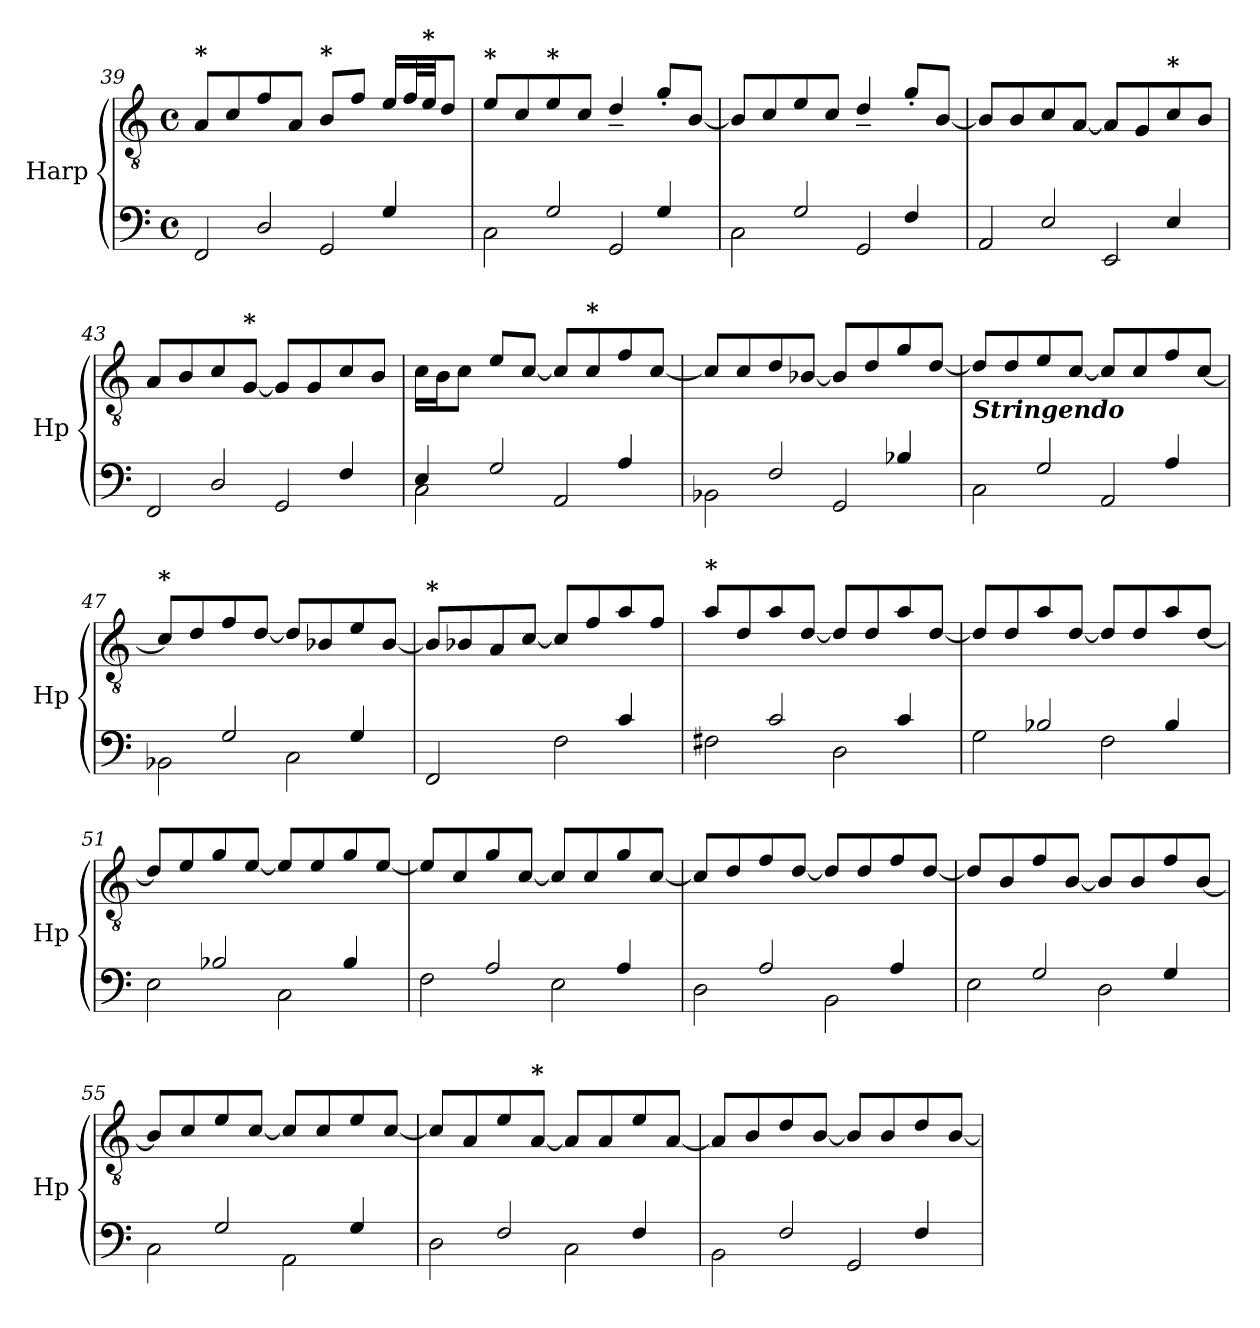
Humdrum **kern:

**kern	**kern	**dynam
*part1	*part1	*part1
*staff2	*staff1	*staff1/2
*I"Harp	*	*
*I'Hp	*	*
!!LO:LB:g=z
*clefF4	*clefGv2	*
*k[]	*k[]	*
*M4/4	*M4/4	*
*met(c)	*met(c)	*
=39	=39	=39
*^	*	*
!	!	!LO:TX:a:B:t=*	!
4ryy	2FF/	8A/L	.
.	.	8c/	.
2D/	.	8f/	.
.	.	8A/J	.
!	!	!LO:TX:a:B:t=*	!
.	2GG/	8B/L	.
.	.	8f/J	.
4G/	.	16e/LL	.
.	.	32f/L	.
!	!	!LO:TX:a:B:t=*	!
.	.	32e/JJ	.
.	.	8d/J	.
=40	=40	=40	=40
!	!	!LO:TX:a:B:t=*	!
4ryy	2C\	8e/L	.
.	.	8c/	.
!	!	!LO:TX:a:B:t=*	!
2G/	.	8e/	.
.	.	8c/J	.
.	2GG/	4d~/	.
4G/	.	8g'/L	.
.	.	[8B/J	.
=41	=41	=41	=41
4ryy	2C\	8B/L]	.
.	.	8c/	.
2G/	.	8e/	.
.	.	8c/J	.
.	2GG/	4d~/	.
4F/	.	8g'/L	.
.	.	[8B/J	.
=42	=42	=42	=42
4ryy	2AA/	8B/L]	.
.	.	8B/	.
2E/	.	8c/	.
.	.	[8A/J	.
.	2EE/	8A/L]	.
.	.	8G/	.
!	!	!LO:TX:a:B:t=*	!
4E/	.	8c/	.
.	.	8B/J	.
=43	=43	=43	=43
4ryy	2FF/	8A/L	.
.	.	8B/	.
2D/	.	8c/	.
!	!	!LO:TX:a:B:t=*	!
.	.	[8G/J	.
.	2GG/	8G/L]	.
.	.	8G/	.
4F/	.	8c/	.
.	.	8B/J	.
!!LO:LB:g=z
=44	=44	=44	=44
4E/	2C\	16c\LL	.
.	.	16B\J	.
.	.	8c\J	.
2G/	.	8e/L	.
.	.	[8c/J	.
.	2AA/	8c/L]	.
!	!	!LO:TX:a:B:t=*	!
.	.	8c/	.
4A/	.	8f/	.
.	.	[8c/J	.
=45	=45	=45	=45
4ryy	2BB-X\	8c/L]	.
.	.	8c/	.
2F/	.	8d/	.
.	.	[8B-X/J	.
.	2GG/	8B-/L]	.
.	.	8d/	.
4B-X/	.	8g/	.
.	.	[8d/J	.
=46	=46	=46	=46
!	!	!LO:TX:b:Bi:t=Stringendo	!
4ryy	2C\	8d/L]	.
.	.	8d/	.
2G/	.	8e/	.
.	.	[8c/J	.
.	2AA/	8c/L]	.
.	.	8c/	.
4A/	.	8f/	.
.	.	[8c/J	.
=47	=47	=47	=47
!	!	!LO:TX:a:B:t=*	!
4ryy	2BB-X\	8c/L]	.
.	.	8d/	.
2G/	.	8f/	.
.	.	[8d/J	.
.	2C\	8d/L]	.
.	.	8B-X/	.
4G/	.	8e/	.
.	.	[8B-/J	.
!!LO:LB:g=z
=48	=48	=48	=48
!	!	!LO:TX:a:B:t=*	!
2ryy	2FF/	8B-/L]	.
.	.	8B-X/	.
.	.	8A/	.
.	.	[8c/J	.
!	!	!	!LO:DY:b
4rFyy	2F\	8c/L]	other-dynamics
.	.	8f/	.
4c/	.	8a/	.
.	.	8f/J	.
=49	=49	=49	=49
!	!	!LO:TX:a:B:t=*	!
4ryy	2F#X\	8a/L	.
.	.	8d/	.
2c/	.	8a/	.
.	.	[8d/J	.
.	2D\	8d/L]	.
.	.	8d/	.
4c/	.	8a/	.
.	.	[8d/J	.
=50	=50	=50	=50
4ryy	2G\	8d/L]	.
.	.	8d/	.
2B-X/	.	8a/	.
.	.	[8d/J	.
.	2F\	8d/L]	.
.	.	8d/	.
4B-/	.	8a/	.
.	.	[8d/J	.
=51	=51	=51	=51
4ryy	2E\	8d/L]	.
.	.	8e/	.
2B-X/	.	8g/	.
.	.	[8e/J	.
.	2C\	8e/L]	.
.	.	8e/	.
4B-/	.	8g/	.
.	.	[8e/J	.
!!LO:LB:g=z
=52	=52	=52	=52
4ryy	2F\	8e/L]	.
.	.	8c/	.
2A/	.	8g/	.
.	.	[8c/J	.
.	2E\	8c/L]	.
.	.	8c/	.
4A/	.	8g/	.
.	.	[8c/J	.
=53	=53	=53	=53
4ryy	2D\	8c/L]	.
.	.	8d/	.
2A/	.	8f/	.
.	.	[8d/J	.
.	2BB\	8d/L]	.
.	.	8d/	.
4A/	.	8f/	.
.	.	[8d/J	.
=54	=54	=54	=54
4ryy	2E\	8d/L]	.
.	.	8B/	.
2G/	.	8f/	.
.	.	[8B/J	.
.	2D\	8B/L]	.
.	.	8B/	.
4G/	.	8f/	.
.	.	[8B/J	.
=55	=55	=55	=55
4ryy	2C\	8B/L]	.
.	.	8c/	.
2G/	.	8e/	.
.	.	[8c/J	.
.	2AA\	8c/L]	.
.	.	8c/	.
4G/	.	8e/	.
.	.	[8c/J	.
=56	=56	=56	=56
4ryy	2D\	8c/L]	.
.	.	8A/	.
2F/	.	8e/	.
!	!	!LO:TX:a:B:t=*	!
.	.	[8A/J	.
.	2C\	8A/L]	.
.	.	8A/	.
4F/	.	8e/	.
.	.	[8A/J	.
!!LO:PB:g=z
=57	=57	=57	=57
4ryy	2BB\	8A/L]	.
.	.	8B/	.
2F/	.	8d/	.
.	.	[8B/J	.
.	2GG/	8B/L]	.
.	.	8B/	.
4F/	.	8d/	.
.	.	[8B/J	.
*v	*v	*	*
=	=	=
*-	*-	*-
